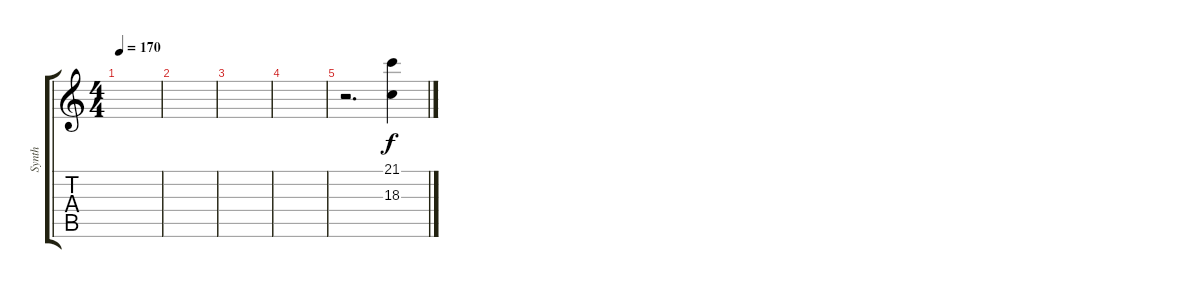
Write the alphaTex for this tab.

\track ("Synth" "Synth") {instrument lead1square}
\staff {score tabs}
\tuning (Eb4 Bb3 Gb3 Db3 Ab2 Eb2) {hide}
\ts (4 4)
\tempo 170
\clef g2
\ks c
|
|
|
|
r.2{d} (21.1 18.3).4{instrument orchestrahit}
